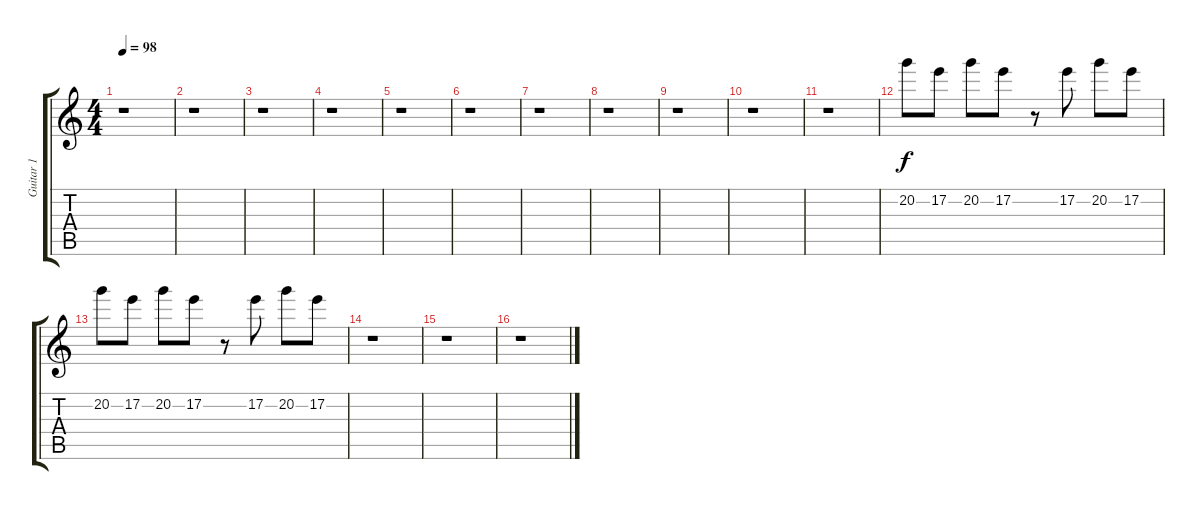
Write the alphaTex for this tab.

\track ("Guitar 1" "Guitar 1") {instrument electricguitarclean}
\staff {score tabs}
\tuning (E4 B3 G3 D3 A2 E2) {hide}
\ts (4 4)
\tempo 98
\clef g2
\ks c
r.1{dy f} |
r.1 |
r.1 |
r.1 |
r.1 |
r.1 |
r.1 |
r.1 |
r.1 |
r.1 |
r.1 |
20.2.8 17.2.8 20.2.8 17.2.8 r.8 17.2.8 20.2.8 17.2.8 |
20.2.8 17.2.8 20.2.8 17.2.8 r.8 17.2.8 20.2.8 17.2.8 |
r.1 |
r.1 |
r.1
